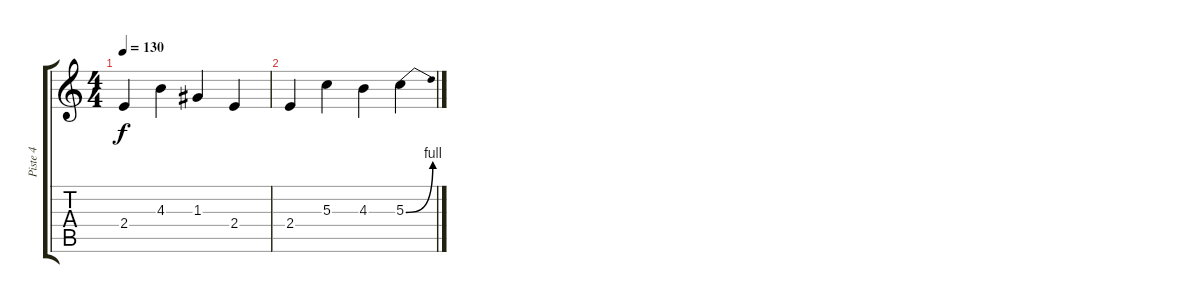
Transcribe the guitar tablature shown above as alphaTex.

\track ("Piste 4" "Piste 4") {instrument acousticguitarnylon}
\staff {score tabs}
\tuning (E4 B3 G3 D3 A2 E2) {hide}
\ts (4 4)
\tempo 130
\clef g2
\ks c
2.4.4{dy f} 4.3.4 1.3.4 2.4.4 |
2.4.4 5.3.4 4.3.4 5.3{be (bend 0 0 60 4)}.4
